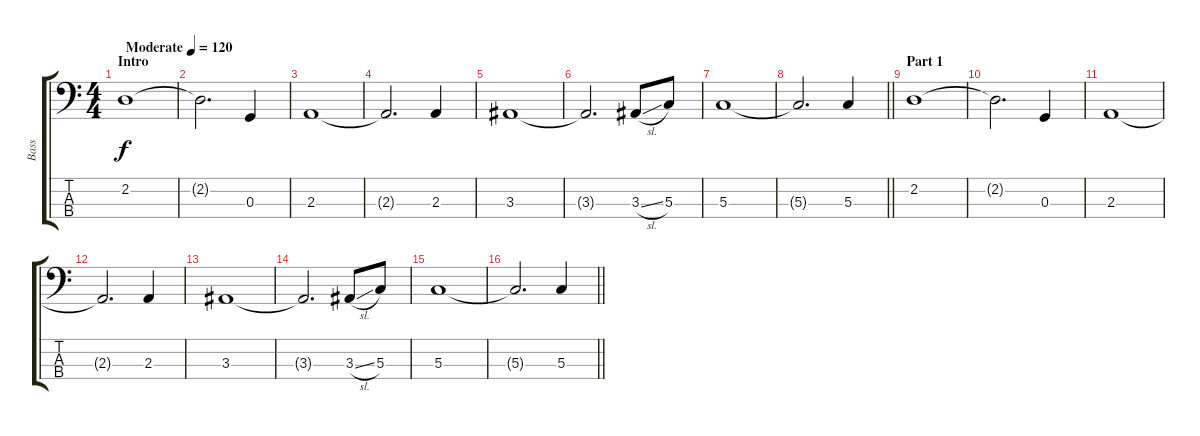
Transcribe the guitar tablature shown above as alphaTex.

\track ("Bass" "Bass") {instrument electricbassfinger}
\staff {score tabs}
\tuning (F2 C2 G1 D1) {hide}
\ts (4 4)
\section ("" "Intro")
\tempo (120 "Moderate")
\clef f4
\ks c
2.2.1{dy f instrument electricbassfinger} |
2.2{t}.2{d} 0.3.4 |
2.3.1 |
2.3{t}.2{d} 2.3.4 |
3.3.1 |
3.3{t}.2{d} 3.3{sl}.8 5.3.8 |
5.3.1 |
\barLineRight lightlight
5.3{t}.2{d} 5.3.4 |
\section ("" "Part 1")
2.2.1 |
2.2{t}.2{d} 0.3.4 |
2.3.1 |
2.3{t}.2{d} 2.3.4 |
3.3.1 |
3.3{t}.2{d} 3.3{sl}.8 5.3.8 |
5.3.1 |
\barLineRight lightlight
5.3{t}.2{d} 5.3.4
